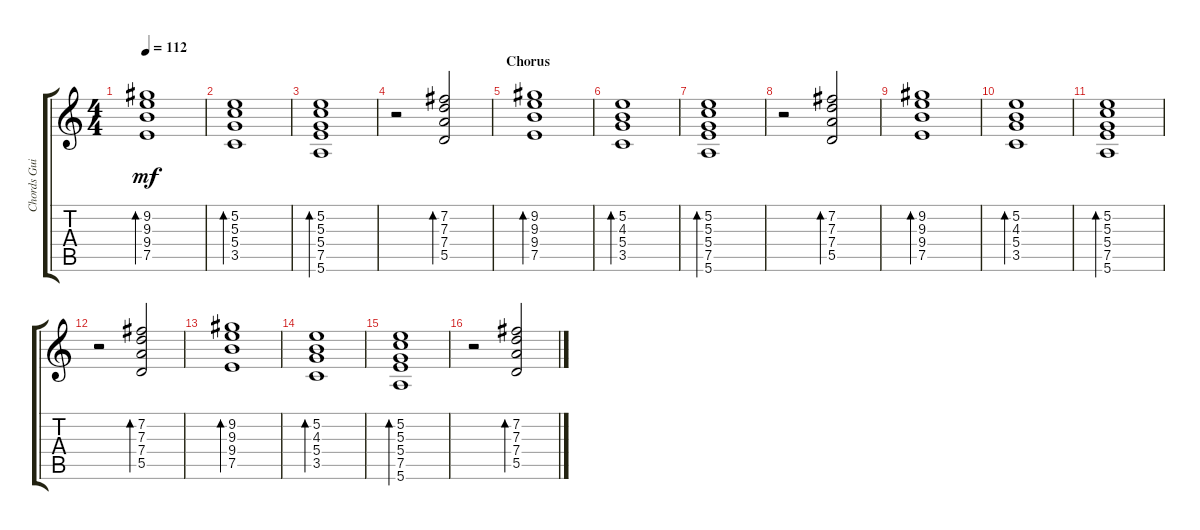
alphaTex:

\track ("Chords Guitar" "Chords Gui") {instrument electricguitarclean}
\staff {score tabs}
\tuning (E4 B3 G3 D3 A2 E2) {hide}
\ts (4 4)
\tempo 112
\clef g2
\ks c
(9.2 9.3 9.4 7.5).1{bd 30 dy mf} |
(5.2 5.3 5.4 3.5).1{bd 30} |
(5.2 5.3 5.4 7.5 5.6).1{bd 30} |
r.2 (7.2 7.3 7.4 5.5).2{bd 30} |
\section ("" "Chorus")
(9.2 9.3 9.4 7.5).1{bd 30} |
(5.2 4.3 5.4 3.5).1{bd 30} |
(5.2 5.3 5.4 7.5 5.6).1{bd 30} |
r.2 (7.2 7.3 7.4 5.5).2{bd 30} |
(9.2 9.3 9.4 7.5).1{bd 30} |
(5.2 4.3 5.4 3.5).1{bd 30} |
(5.2 5.3 5.4 7.5 5.6).1{bd 30} |
r.2 (7.2 7.3 7.4 5.5).2{bd 30} |
(9.2 9.3 9.4 7.5).1{bd 30} |
(5.2 4.3 5.4 3.5).1{bd 30} |
(5.2 5.3 5.4 7.5 5.6).1{bd 30} |
r.2 (7.2 7.3 7.4 5.5).2{bd 30}
